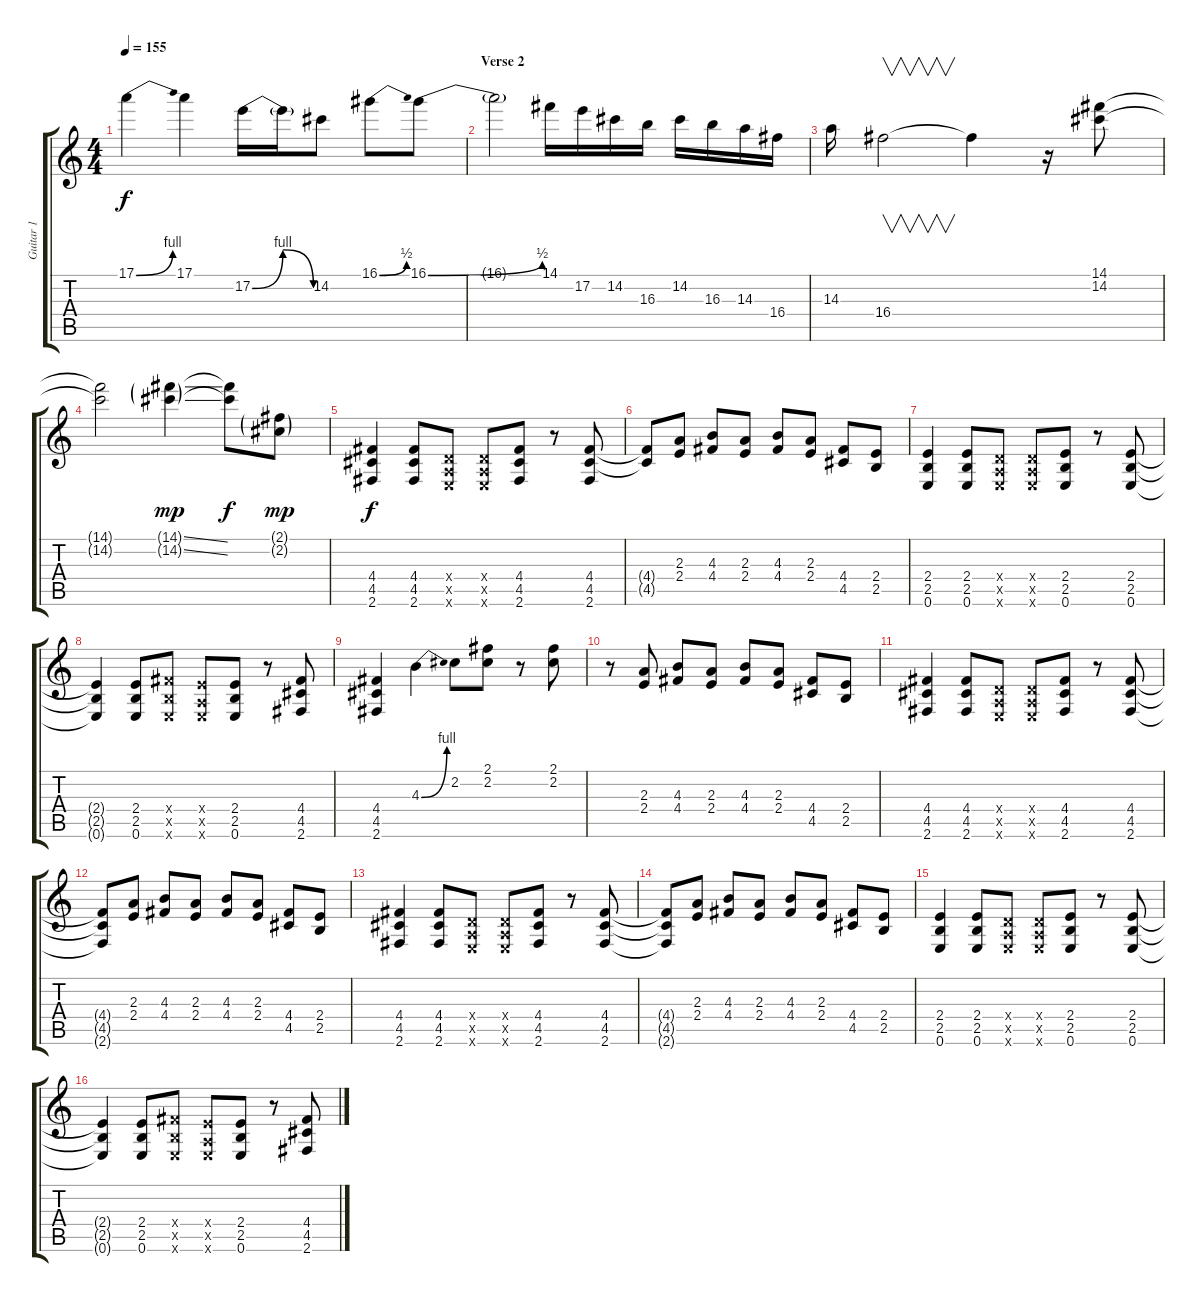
\track ("Guitar 1" "Guitar 1") {instrument distortionguitar}
\staff {score tabs}
\tuning (E4 B3 G3 D3 A2 E2) {hide}
\ts (4 4)
\tempo 155
\clef g2
\ks c
17.1{be (bend 0 0 60 4)}.4{dy f} 17.1.4 17.2{be (bendrelease 0 0 30 4 45 4 60 0)}.16 17.2{t}.16 14.2.8 16.1{be (bend 0 0 60 2)}.8 16.1{be (bend 0 0 60 2)}.8 |
\section ("" "Verse 2")
16.1{t}.2 14.1.16 17.2.16 14.2.16 16.3.16 14.2.16 16.3.16 14.3.16 16.4.16 |
14.3.16 16.4.2{v} 16.4{t}.4 r.16 (14.1 14.2).8 |
(14.1{t} 14.2{t}).2 (14.1{ss g} 14.2{ss g}).4{dy mp} (14.1{t} 14.2{t}).8{dy f} (2.1{g} 2.2{g}).8{dy mp} |
(4.4 4.5 2.6).4{dy f} (4.4 4.5 2.6).8 (0.4{x} 0.5{x} 0.6{x}).8 (0.4{x} 0.5{x} 0.6{x}).8 (4.4 4.5 2.6).8 r.8 (4.4 4.5 2.6).8 |
(4.4{t} 4.5{t}).8 (2.3 2.4).8 (4.3 4.4).8 (2.3 2.4).8 (4.3 4.4).8 (2.3 2.4).8 (4.4 4.5).8 (2.4 2.5).8 |
(2.4 2.5 0.6).4 (2.4 2.5 0.6).8 (0.4{x} 0.5{x} 0.6{x}).8 (0.4{x} 0.5{x} 0.6{x}).8 (2.4 2.5 0.6).8 r.8 (2.4 2.5 0.6).8 |
(2.4{t} 2.5{t} 0.6{t}).4 (2.4 2.5 0.6).8 (4.4{x} 2.5{x} 0.6{x}).8 (2.4{x} 0.5{x} 0.6{x}).8 (2.4 2.5 0.6).8 r.8 (4.4 4.5 2.6).8 |
(4.4 4.5 2.6).4 4.3{be (bend 0 0 60 4)}.4 2.2.8 (2.1 2.2).8 r.8 (2.1 2.2).8 |
r.8 (2.3 2.4).8 (4.3 4.4).8 (2.3 2.4).8 (4.3 4.4).8 (2.3 2.4).8 (4.4 4.5).8 (2.4 2.5).8 |
(4.4 4.5 2.6).4 (4.4 4.5 2.6).8 (0.4{x} 0.5{x} 0.6{x}).8 (0.4{x} 0.5{x} 0.6{x}).8 (4.4 4.5 2.6).8 r.8 (4.4 4.5 2.6).8 |
(4.4{t} 4.5{t} 2.6{t}).8 (2.3 2.4).8 (4.3 4.4).8 (2.3 2.4).8 (4.3 4.4).8 (2.3 2.4).8 (4.4 4.5).8 (2.4 2.5).8 |
(4.4 4.5 2.6).4 (4.4 4.5 2.6).8 (0.4{x} 0.5{x} 0.6{x}).8 (0.4{x} 0.5{x} 0.6{x}).8 (4.4 4.5 2.6).8 r.8 (4.4 4.5 2.6).8 |
(4.4{t} 4.5{t} 2.6{t}).8 (2.3 2.4).8 (4.3 4.4).8 (2.3 2.4).8 (4.3 4.4).8 (2.3 2.4).8 (4.4 4.5).8 (2.4 2.5).8 |
(2.4 2.5 0.6).4 (2.4 2.5 0.6).8 (0.4{x} 0.5{x} 0.6{x}).8 (0.4{x} 0.5{x} 0.6{x}).8 (2.4 2.5 0.6).8 r.8 (2.4 2.5 0.6).8 |
(2.4{t} 2.5{t} 0.6{t}).4 (2.4 2.5 0.6).8 (4.4{x} 2.5{x} 0.6{x}).8 (2.4{x} 0.5{x} 0.6{x}).8 (2.4 2.5 0.6).8 r.8 (4.4 4.5 2.6).8
